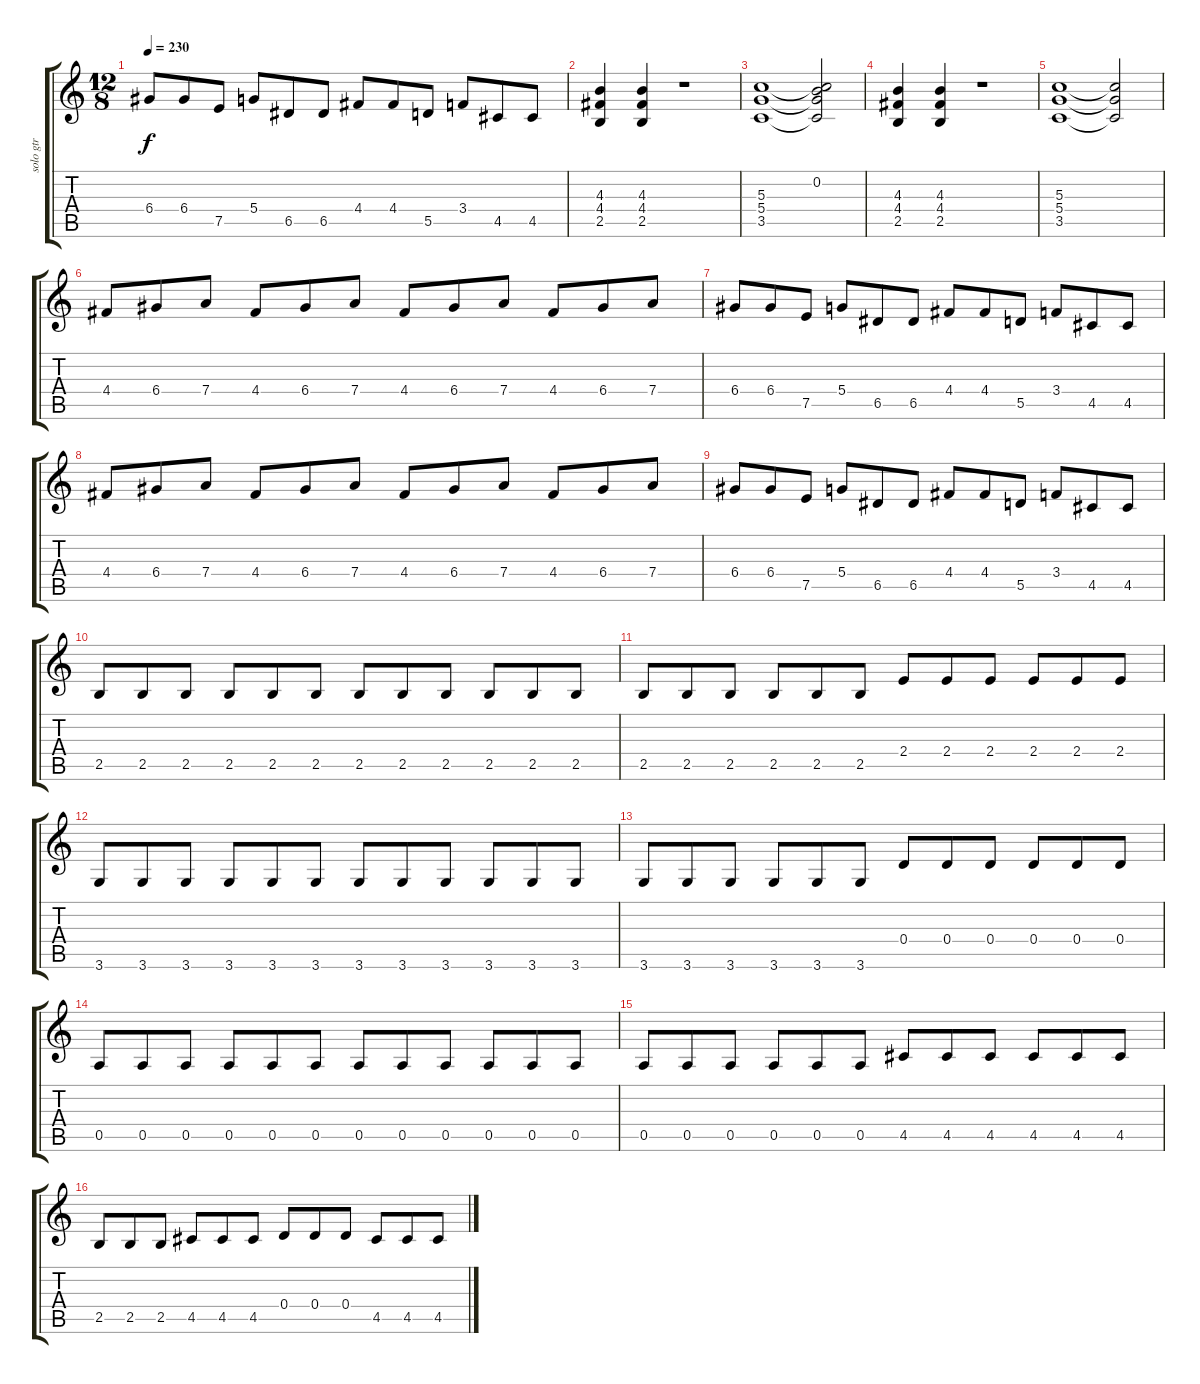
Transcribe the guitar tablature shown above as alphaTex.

\track ("solo gtr" "solo gtr") {instrument overdrivenguitar}
\staff {score tabs}
\tuning (E4 B3 G3 D3 A2 E2) {hide}
\ts (12 8)
\tempo 230
\clef g2
\ks c
6.4.8{dy f} 6.4.8 7.5.8 5.4.8 6.5.8 6.5.8 4.4.8 4.4.8 5.5.8 3.4.8 4.5.8 4.5.8 |
(4.3 4.4 2.5).4 (4.3 4.4 2.5).4 r.1 |
(5.3 5.4 3.5).1 (0.2 5.3{t} 5.4{t} 3.5{t}).2 |
(4.3 4.4 2.5).4 (4.3 4.4 2.5).4 r.1 |
(5.3 5.4 3.5).1 (5.3{t} 5.4{t} 3.5{t}).2 |
4.4.8 6.4.8 7.4.8 4.4.8 6.4.8 7.4.8 4.4.8 6.4.8 7.4.8 4.4.8 6.4.8 7.4.8 |
6.4.8 6.4.8 7.5.8 5.4.8 6.5.8 6.5.8 4.4.8 4.4.8 5.5.8 3.4.8 4.5.8 4.5.8 |
4.4.8 6.4.8 7.4.8 4.4.8 6.4.8 7.4.8 4.4.8 6.4.8 7.4.8 4.4.8 6.4.8 7.4.8 |
6.4.8 6.4.8 7.5.8 5.4.8 6.5.8 6.5.8 4.4.8 4.4.8 5.5.8 3.4.8 4.5.8 4.5.8 |
2.5.8 2.5.8 2.5.8 2.5.8 2.5.8 2.5.8 2.5.8 2.5.8 2.5.8 2.5.8 2.5.8 2.5.8 |
2.5.8 2.5.8 2.5.8 2.5.8 2.5.8 2.5.8 2.4.8 2.4.8 2.4.8 2.4.8 2.4.8 2.4.8 |
3.6.8 3.6.8 3.6.8 3.6.8 3.6.8 3.6.8 3.6.8 3.6.8 3.6.8 3.6.8 3.6.8 3.6.8 |
3.6.8 3.6.8 3.6.8 3.6.8 3.6.8 3.6.8 0.4.8 0.4.8 0.4.8 0.4.8 0.4.8 0.4.8 |
0.5.8 0.5.8 0.5.8 0.5.8 0.5.8 0.5.8 0.5.8 0.5.8 0.5.8 0.5.8 0.5.8 0.5.8 |
0.5.8 0.5.8 0.5.8 0.5.8 0.5.8 0.5.8 4.5.8 4.5.8 4.5.8 4.5.8 4.5.8 4.5.8 |
2.5.8 2.5.8 2.5.8 4.5.8 4.5.8 4.5.8 0.4.8 0.4.8 0.4.8 4.5.8 4.5.8 4.5.8
